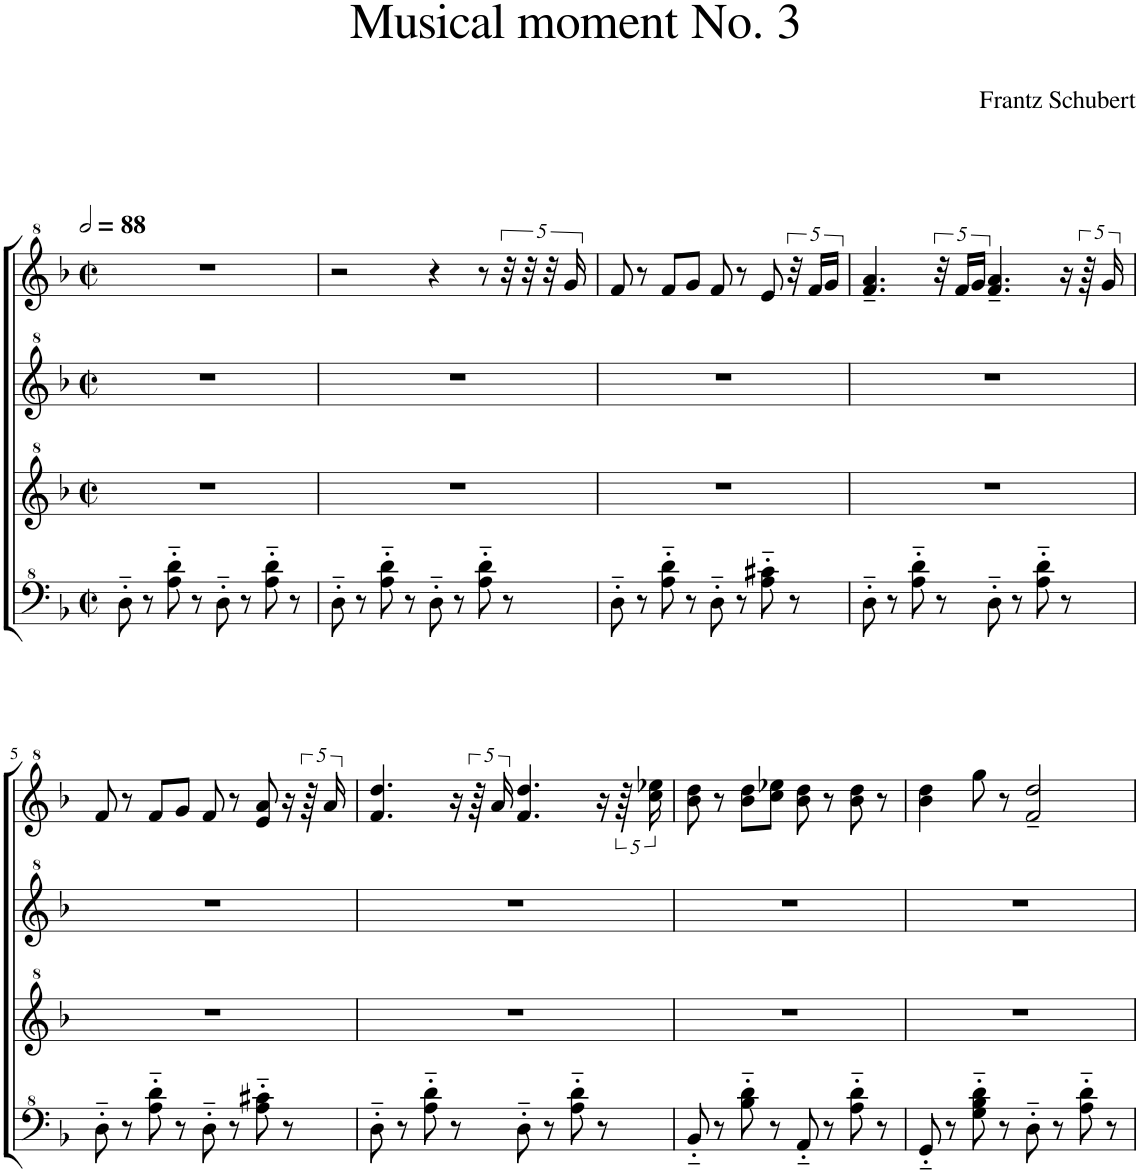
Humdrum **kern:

**kern	**kern	**kern	**kern
*part1	*part1	*part1	*part1
*staff4	*staff3	*staff2	*staff1
*I"Model III	*	*	*
*clefF^4	*clefG^2	*clefG^2	*clefG^2
*k[b-]	*k[b-]	*k[b-]	*k[b-]
*M2/2	*M2/2	*M2/2	*M2/2
*met(c|)	*met(c|)	*met(c|)	*met(c|)
*MM176	*MM176	*MM176	*MM176
=1	=1	=1	=1
8d'~\	1r	1r	1r
8r	.	.	.
8a\'~ 8dd\'~	.	.	.
8r	.	.	.
8d'~\	.	.	.
8r	.	.	.
8a\'~ 8dd\'~	.	.	.
8r	.	.	.
=2	=2	=2	=2
8d'~\	1r	1r	2r
8r	.	.	.
8a\'~ 8dd\'~	.	.	.
8r	.	.	.
8d'~\	.	.	4r
8r	.	.	.
8a\'~ 8dd\'~	.	.	8r
8r	.	.	40r
.	.	.	40r
.	.	.	40r
.	.	.	20gg/
=3	=3	=3	=3
8d'~\	1r	1r	8ff/
8r	.	.	8r
8a\'~ 8dd\'~	.	.	8ff/L
8r	.	.	8gg/J
8d'~\	.	.	8ff/
8r	.	.	8r
8a\'~ 8cc#X\'~	.	.	8ee/
8r	.	.	40r
.	.	.	20ff/LL
.	.	.	20gg/JJ
=4	=4	=4	=4
8d'~\	1r	1r	4.ff/~ 4.aa/~
8r	.	.	.
8a\'~ 8dd\'~	.	.	.
8r	.	.	40r
.	.	.	20ff/LL
.	.	.	20gg/JJ
8d'~\	.	.	4.ff/~ 4.aa/~
8r	.	.	.
8a\'~ 8dd\'~	.	.	.
8r	.	.	16r
.	.	.	80r
.	.	.	20gg/
!!LO:LB:g=z
=5	=5	=5	=5
8d'~\	1r	1r	8ff/
8r	.	.	8r
8a\'~ 8dd\'~	.	.	8ff/L
8r	.	.	8gg/J
8d'~\	.	.	8ff/
8r	.	.	8r
8a\'~ 8cc#X\'~	.	.	8ee/ 8aa/
8r	.	.	16r
.	.	.	80r
.	.	.	20aa/
=6	=6	=6	=6
8d'~\	1r	1r	4.ff/ 4.ddd/
8r	.	.	.
8a\'~ 8dd\'~	.	.	.
8r	.	.	16r
.	.	.	80r
.	.	.	20aa/
8d'~\	.	.	4.ff/ 4.ddd/
8r	.	.	.
8a\'~ 8dd\'~	.	.	.
8r	.	.	16r
.	.	.	80r
.	.	.	20ccc\ 20eee-X\
=7	=7	=7	=7
8B-'~/	1r	1r	8bb-\ 8ddd\
8r	.	.	8r
8b-\'~ 8dd\'~	.	.	8bb-\ 8ddd\L
8r	.	.	8ccc\ 8eee-X\J
8A'~/	.	.	8bb-\ 8ddd\
8r	.	.	8r
8a\'~ 8dd\'~	.	.	8bb-\ 8ddd\
8r	.	.	8r
=8	=8	=8	=8
8G'~/	1r	1r	4bb-\ 4ddd\
8r	.	.	.
8g\'~ 8b-\'~ 8dd\'~	.	.	8ggg\
8r	.	.	8r
8d'~\	.	.	2ff/~ 2ddd/~
8r	.	.	.
8a\'~ 8dd\'~	.	.	.
8r	.	.	.
=	=	=	=
*-	*-	*-	*-
